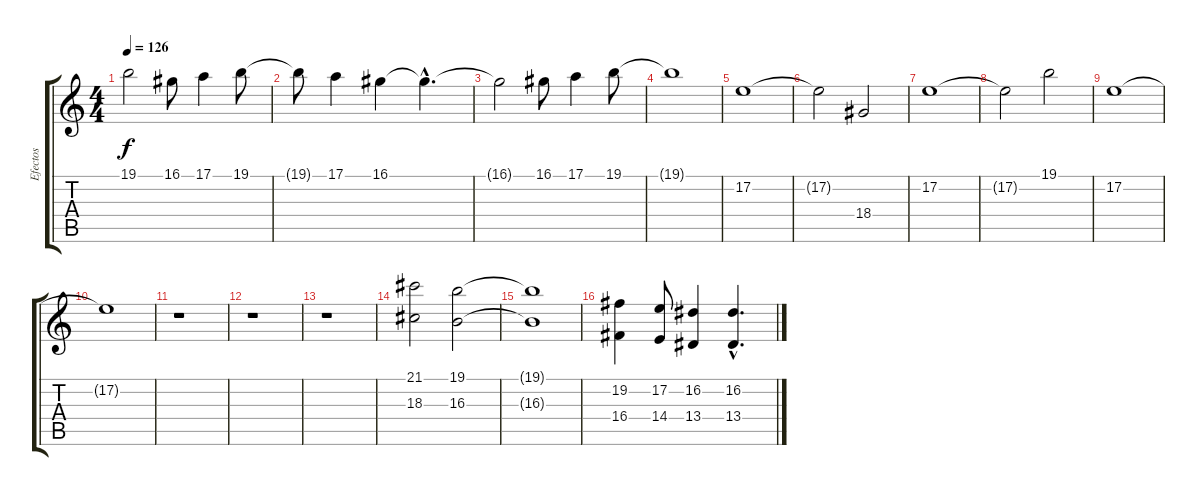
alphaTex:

\track ("Efectos" "Efectos") {instrument pad8sweep}
\staff {score tabs}
\tuning (E4 B3 G3 D3 A2 E2) {hide}
\ts (4 4)
\tempo 126
\clef g2
\ks c
19.1{t}.2{dy f} 16.1.8 17.1.4 19.1.8 |
19.1{t}.8 17.1.4 16.1.4 16.1{hac t}.4{d} |
16.1{t}.2 16.1.8 17.1.4 19.1.8 |
19.1{t}.1 |
17.2.1 |
17.2{t}.2 18.4.2 |
17.2.1 |
17.2{t}.2 19.1.2 |
17.2.1 |
17.2{t}.1 |
r.1 |
r.1 |
r.1 |
(21.1 18.3).2 (19.1 16.3).2 |
(19.1{t} 16.3{t}).1 |
(19.2 16.4).4 (17.2 14.4).8 (16.2 13.4).4 (16.2{hac} 13.4{hac}).4{d}
